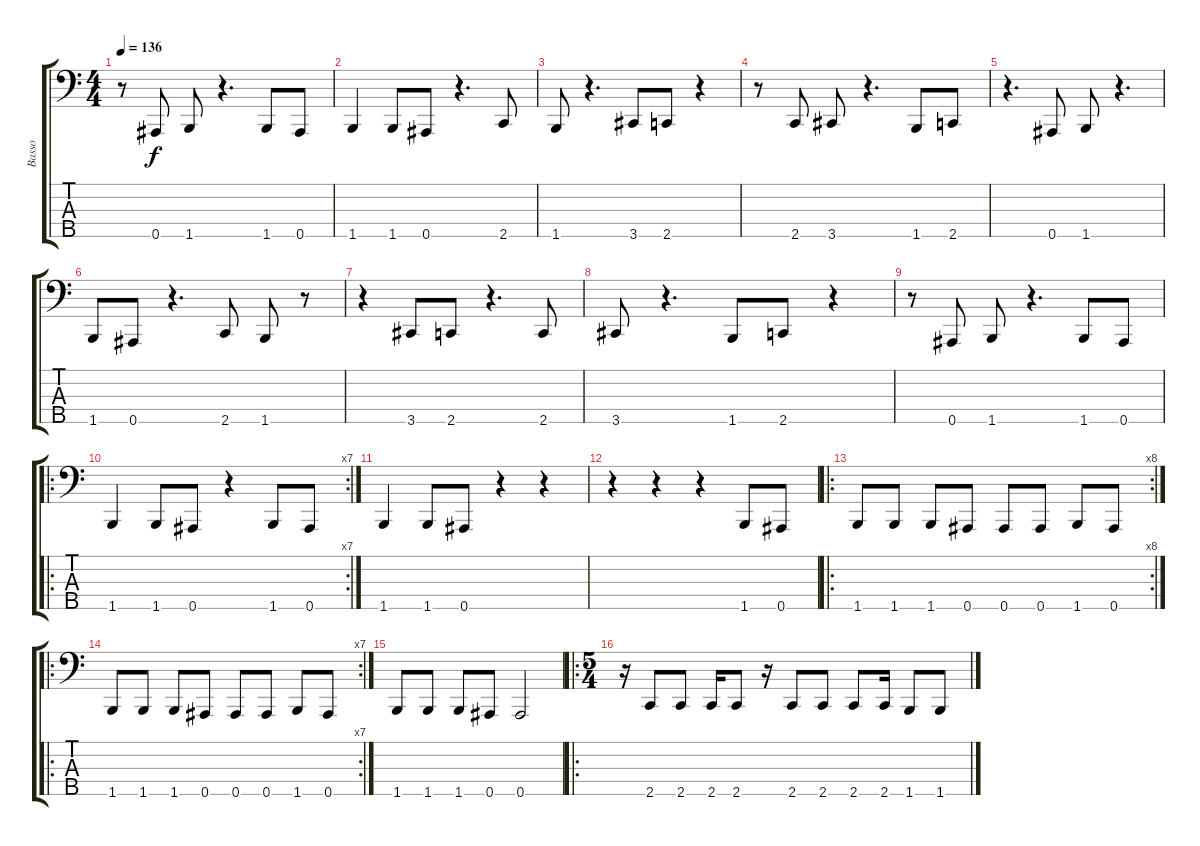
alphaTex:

\track ("Basso" "Basso") {instrument slapbass2}
\staff {score tabs}
\tuning (Gb2 Db2 Ab1 Eb1 Bb0) {hide}
\ts (4 4)
\tempo 136
\clef f4
\ks c
r.8{dy f} 0.5.8 1.5.8 r.4{d} 1.5.8 0.5.8 |
1.5.4 1.5.8 0.5.8 r.4{d} 2.5.8 |
1.5.8 r.4{d} 3.5.8 2.5.8 r.4 |
r.8 2.5.8 3.5.8 r.4{d} 1.5.8 2.5.8 |
r.4{d} 0.5.8 1.5.8 r.4{d} |
1.5.8 0.5.8 r.4{d} 2.5.8 1.5.8 r.8 |
r.4 3.5.8 2.5.8 r.4{d} 2.5.8 |
3.5.8 r.4{d} 1.5.8 2.5.8 r.4 |
r.8 0.5.8 1.5.8 r.4{d} 1.5.8 0.5.8 |
\ro
\rc 7
1.5.4 1.5.8 0.5.8 r.4 1.5.8 0.5.8 |
1.5.4 1.5.8 0.5.8 r.4 r.4 |
r.4 r.4 r.4 1.5.8 0.5.8 |
\ro
\rc 8
1.5.8 1.5.8 1.5.8 0.5.8 0.5.8 0.5.8 1.5.8 0.5.8 |
\ro
\rc 7
1.5.8 1.5.8 1.5.8 0.5.8 0.5.8 0.5.8 1.5.8 0.5.8 |
1.5.8 1.5.8 1.5.8 0.5.8 0.5.2 |
\ro
\ts (5 4)
r.16 2.5.8 2.5.8 2.5.16 2.5.8 r.16 2.5.8 2.5.8 2.5.8 2.5.16 1.5.8 1.5.8
